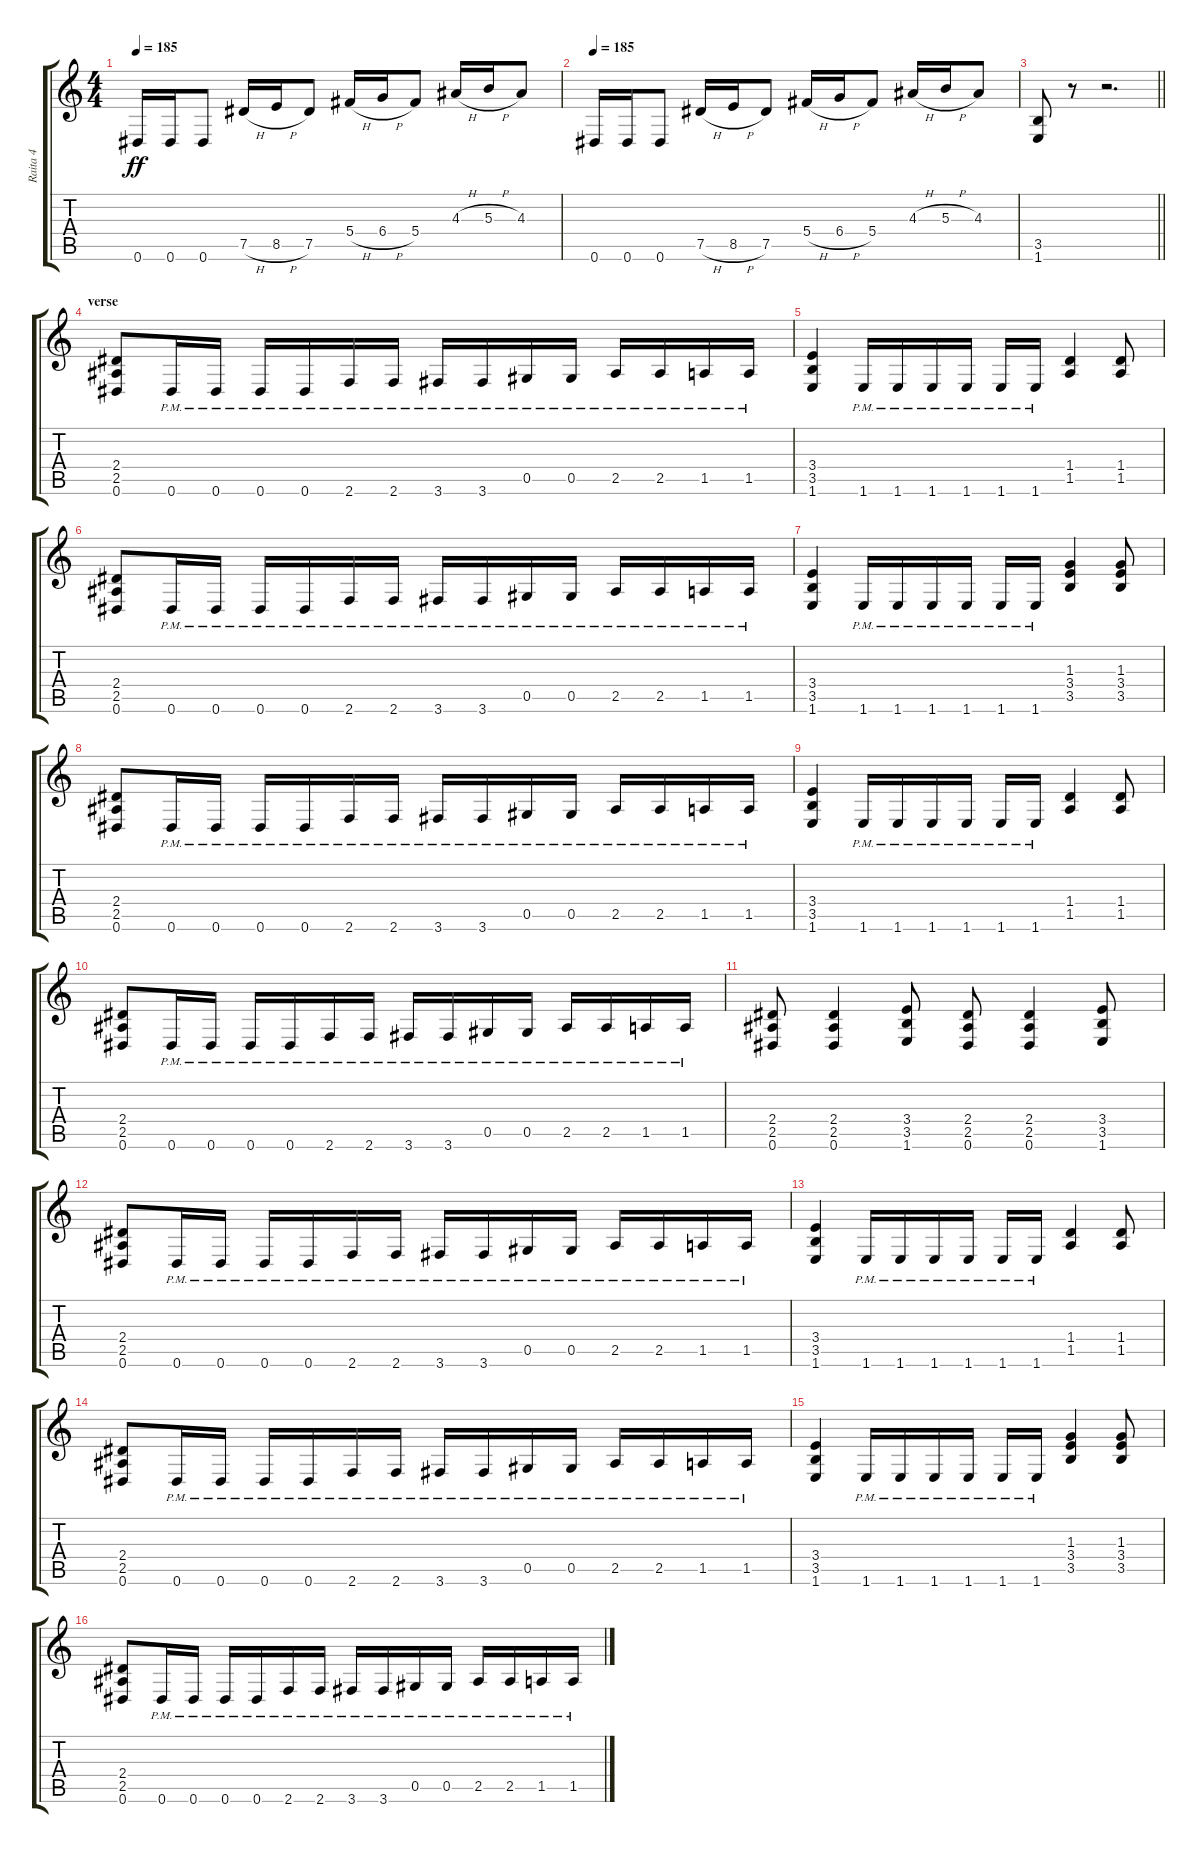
\track ("Raita 4" "Raita 4") {instrument distortionguitar}
\staff {score tabs}
\tuning (Eb4 Bb3 Gb3 Db3 Ab2 Eb2) {hide}
\ts (4 4)
\tempo 185
\clef g2
\ks c
0.6.16{dy ff} 0.6.16 0.6.8 7.5{h}.16 8.5{h}.16 7.5.8 5.4{h}.16 6.4{h}.16 5.4.8 4.3{h}.16 5.3{h}.16 4.3.8 |
\tempo 185
0.6.16 0.6.16 0.6.8 7.5{h}.16 8.5{h}.16 7.5.8 5.4{h}.16 6.4{h}.16 5.4.8 4.3{h}.16 5.3{h}.16 4.3.8 |
\barLineRight lightlight
(3.5 1.6).8 r.8 r.2{d} |
\section ("" "verse")
(2.4 2.5 0.6).8{balance 0} 0.6{pm}.16 0.6{pm}.16 0.6{pm}.16 0.6{pm}.16 2.6{pm}.16 2.6{pm}.16 3.6{pm}.16 3.6{pm}.16 0.5{pm}.16 0.5{pm}.16 2.5{pm}.16 2.5{pm}.16 1.5{pm}.16 1.5{pm}.16 |
(3.4 3.5 1.6).4 1.6{pm}.16 1.6{pm}.16 1.6{pm}.16 1.6{pm}.16 1.6{pm}.16 1.6{pm}.16 (1.4 1.5).4 (1.4 1.5).8 |
(2.4 2.5 0.6).8 0.6{pm}.16 0.6{pm}.16 0.6{pm}.16 0.6{pm}.16 2.6{pm}.16 2.6{pm}.16 3.6{pm}.16 3.6{pm}.16 0.5{pm}.16 0.5{pm}.16 2.5{pm}.16 2.5{pm}.16 1.5{pm}.16 1.5{pm}.16 |
(3.4 3.5 1.6).4 1.6{pm}.16 1.6{pm}.16 1.6{pm}.16 1.6{pm}.16 1.6{pm}.16 1.6{pm}.16 (1.3 3.4 3.5).4 (1.3 3.4 3.5).8 |
(2.4 2.5 0.6).8 0.6{pm}.16 0.6{pm}.16 0.6{pm}.16 0.6{pm}.16 2.6{pm}.16 2.6{pm}.16 3.6{pm}.16 3.6{pm}.16 0.5{pm}.16 0.5{pm}.16 2.5{pm}.16 2.5{pm}.16 1.5{pm}.16 1.5{pm}.16 |
(3.4 3.5 1.6).4 1.6{pm}.16 1.6{pm}.16 1.6{pm}.16 1.6{pm}.16 1.6{pm}.16 1.6{pm}.16 (1.4 1.5).4 (1.4 1.5).8 |
(2.4 2.5 0.6).8 0.6{pm}.16 0.6{pm}.16 0.6{pm}.16 0.6{pm}.16 2.6{pm}.16 2.6{pm}.16 3.6{pm}.16 3.6{pm}.16 0.5{pm}.16 0.5{pm}.16 2.5{pm}.16 2.5{pm}.16 1.5{pm}.16 1.5{pm}.16 |
(2.4 2.5 0.6).8 (2.4 2.5 0.6).4 (3.4 3.5 1.6).8 (2.4 2.5 0.6).8 (2.4 2.5 0.6).4 (3.4 3.5 1.6).8 |
(2.4 2.5 0.6).8 0.6{pm}.16 0.6{pm}.16 0.6{pm}.16 0.6{pm}.16 2.6{pm}.16 2.6{pm}.16 3.6{pm}.16 3.6{pm}.16 0.5{pm}.16 0.5{pm}.16 2.5{pm}.16 2.5{pm}.16 1.5{pm}.16 1.5{pm}.16 |
(3.4 3.5 1.6).4 1.6{pm}.16 1.6{pm}.16 1.6{pm}.16 1.6{pm}.16 1.6{pm}.16 1.6{pm}.16 (1.4 1.5).4 (1.4 1.5).8 |
(2.4 2.5 0.6).8 0.6{pm}.16 0.6{pm}.16 0.6{pm}.16 0.6{pm}.16 2.6{pm}.16 2.6{pm}.16 3.6{pm}.16 3.6{pm}.16 0.5{pm}.16 0.5{pm}.16 2.5{pm}.16 2.5{pm}.16 1.5{pm}.16 1.5{pm}.16 |
(3.4 3.5 1.6).4 1.6{pm}.16 1.6{pm}.16 1.6{pm}.16 1.6{pm}.16 1.6{pm}.16 1.6{pm}.16 (1.3 3.4 3.5).4 (1.3 3.4 3.5).8 |
(2.4 2.5 0.6).8 0.6{pm}.16 0.6{pm}.16 0.6{pm}.16 0.6{pm}.16 2.6{pm}.16 2.6{pm}.16 3.6{pm}.16 3.6{pm}.16 0.5{pm}.16 0.5{pm}.16 2.5{pm}.16 2.5{pm}.16 1.5{pm}.16 1.5{pm}.16
